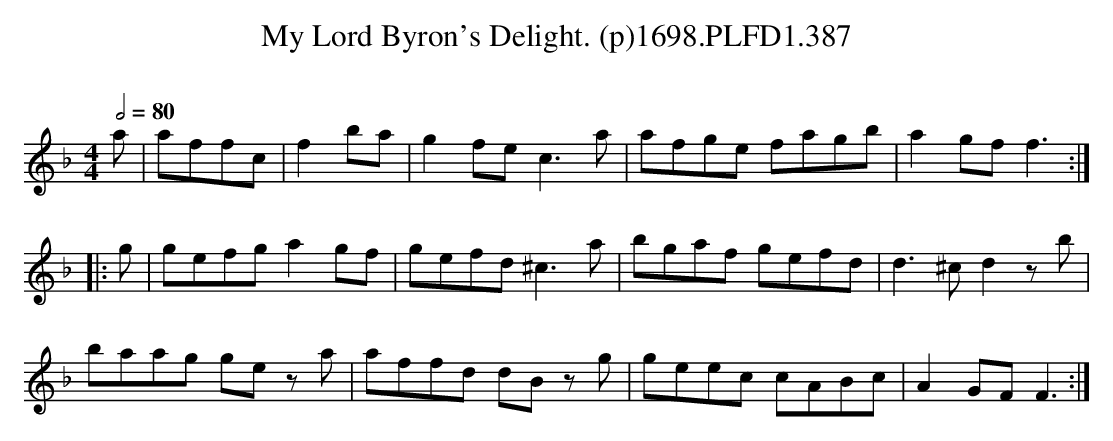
X:1
T:My Lord Byron's Delight. (p)1698.PLFD1.387
M:4/4
L:1/8
Q:1/2=80
O:
K:F
a|affc|f2ba|g2fec3a|afge fagb|a2gff3:|
|:g|gefga2gf|gefd^c3a|bgaf gefd|d3^cd2 z b|
baag ge z a|affd dB z g|geec cABc|A2GFF3:|
